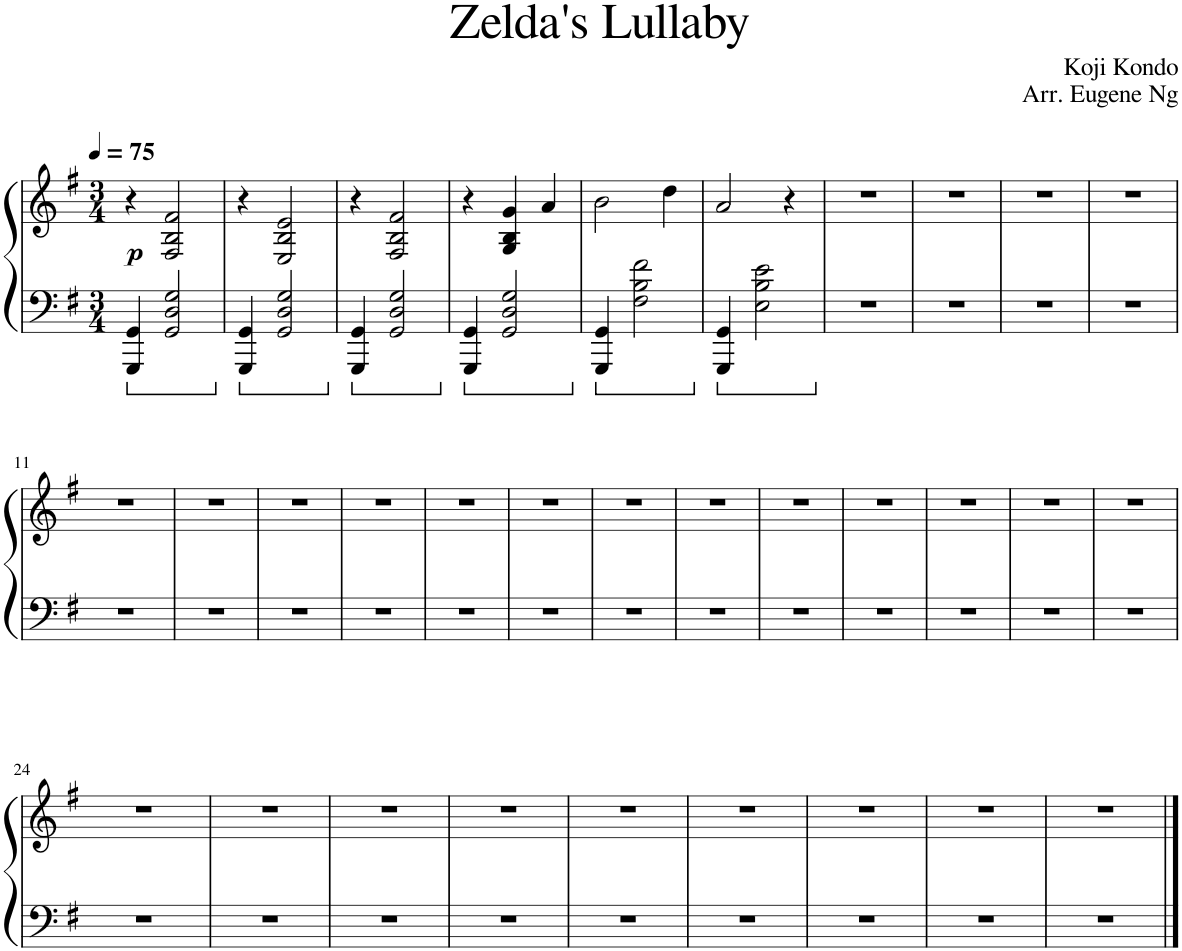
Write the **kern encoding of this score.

**kern	**kern	**dynam
*part1	*part1	*part1
*staff2	*staff1	*staff1/2
*I"Piano	*	*
*I'Pno.	*	*
*clefF4	*clefG2	*
*k[f#]	*k[f#]	*
*M3/4	*M3/4	*
*MM75	*MM75	*
=1	=1	=1
!	!	!LO:DY:b
4GGG/ 4GG/	4r	p
2GG/ 2D/ 2G/	2F#/ 2B/ 2f#/	.
=2	=2	=2
4GGG/ 4GG/	4r	.
2GG/ 2D/ 2G/	2E/ 2B/ 2e/	.
=3	=3	=3
4GGG/ 4GG/	4r	.
2GG/ 2D/ 2G/	2F#/ 2B/ 2f#/	.
=4	=4	=4
4GGG/ 4GG/	4r	.
2GG/ 2D/ 2G/	4G/ 4B/ 4g/	.
.	4a/	.
=5	=5	=5
4GGG/ 4GG/	2b\	.
2F#\ 2B\ 2f#\	.	.
.	4dd\	.
=6	=6	=6
4GGG/ 4GG/	2a/	.
2E\ 2B\ 2e\	.	.
.	4r	.
=7	=7	=7
2.r	2.r	.
=8	=8	=8
2.r	2.r	.
=9	=9	=9
2.r	2.r	.
=10	=10	=10
2.r	2.r	.
!!LO:LB:g=z
=11	=11	=11
2.r	2.r	.
=12	=12	=12
2.r	2.r	.
=13	=13	=13
2.r	2.r	.
=14	=14	=14
2.r	2.r	.
=15	=15	=15
2.r	2.r	.
=16	=16	=16
2.r	2.r	.
=17	=17	=17
2.r	2.r	.
=18	=18	=18
2.r	2.r	.
=19	=19	=19
2.r	2.r	.
=20	=20	=20
2.r	2.r	.
=21	=21	=21
2.r	2.r	.
=22	=22	=22
2.r	2.r	.
=23	=23	=23
2.r	2.r	.
!!LO:LB:g=z
=24	=24	=24
2.r	2.r	.
=25	=25	=25
2.r	2.r	.
=26	=26	=26
2.r	2.r	.
=27	=27	=27
2.r	2.r	.
=28	=28	=28
2.r	2.r	.
=29	=29	=29
2.r	2.r	.
=30	=30	=30
2.r	2.r	.
=31	=31	=31
2.r	2.r	.
=32	=32	=32
2.r	2.r	.
==	==	==
*-	*-	*-
